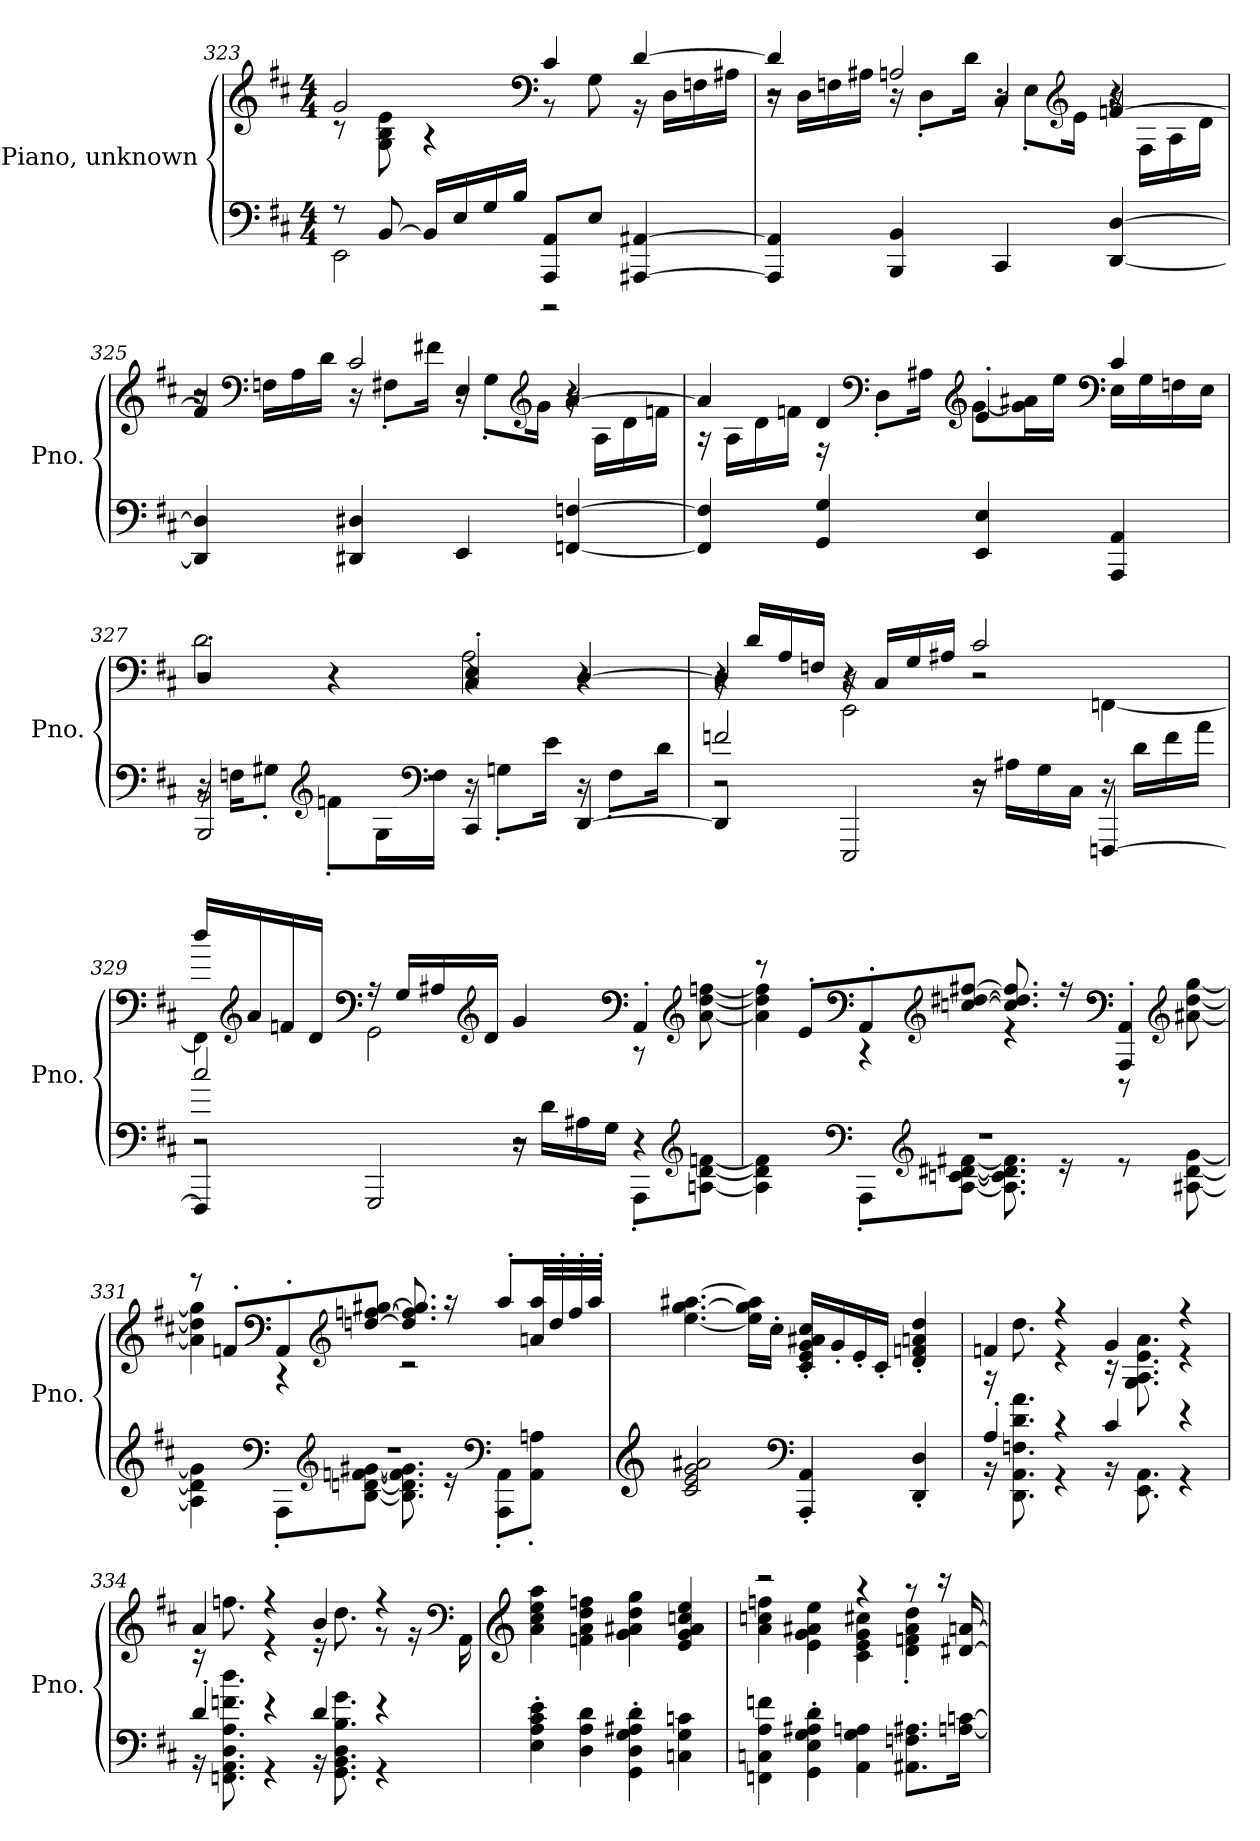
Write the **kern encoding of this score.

**kern	**kern
*part1	*part1
*staff2	*staff1
*I"Piano, unknown	*
*I'Pno.	*
!!LO:LB:g=z
*clefF4	*clefG2
*k[f#c#]	*k[f#c#]
*M4/4	*M4/4
=323	=323
*^	*^
8r	2EE\	2g/	8r
[8BB/	.	.	8G\ 8B\ 8e\
16BB/LL]	.	.	4r
16E/	.	.	.
16G/	.	.	.
16B/JJ	.	.	.
*	*	*clefF4	*
8AAA/ 8AA/L	2r	4c#/	8r
8E/J	.	.	8G\
[4AAA#X/ [4AA#X/	.	[4d/	16r
.	.	.	16D\LL
.	.	.	16Fn\
.	.	.	16A#X\JJ
*v	*v	*	*
=324	=324	=324
*	*	*^
4AAA#/] 4AA#/]	4d/]	16r	2r
.	.	16D\LL	.
.	.	16Fn\	.
.	.	16A#X\JJ	.
4BBB/ 4BB/	2An/	16r	.
.	.	8D'\L	.
.	.	16d\Jk	.
4CC#/	.	16r	4C#/
.	.	8E'\L	.
*	*clefG2	*	*
.	.	16e\Jk	.
[4DD/ [4D/	[4fn/	16r	4r
.	.	16F\LL	.
.	.	16A\	.
.	.	16d\JJ	.
!!LO:LB:g=z	!!	!!
=325	=325	=325	=325
4DD/] 4D/]	4f/]	16r	2r
*	*clefF4	*	*
.	.	16Fn\LL	.
.	.	16A\	.
.	.	16d\JJ	.
4DD#X/ 4D#X/	2c#/	16r	.
.	.	8F#X'\L	.
.	.	16f#X\Jk	.
4EE/	.	16r	4E/
.	.	8G'\L	.
*	*clefG2	*	*
.	.	16g\Jk	.
[4FFn/ [4Fn/	[4a/	16r	4r
.	.	16A\LL	.
.	.	16d\	.
.	.	16fn\JJ	.
*	*	*v	*v
=326	=326	=326
4FF/] 4F/]	4a/]	16r
.	.	16A\LL
.	.	16d\
.	.	16fn\JJ
4GG/ 4G/	4d/	16r
*	*clefF4	*
.	.	8D'\L
.	.	16A#X\Jk
*	*clefG2	*
4EE/ 4E/	4e'/	[8g\L
.	.	16g\] 16a#X\L
.	.	16ee\JJ
*	*clefF4	*
4AAA/ 4AA/	4c#/	16E\LL
.	.	16G\
.	.	16Fn\
.	.	16E\JJ
!!LO:LB:g=z
=327	=327	=327
*^	*	*^
*	*^	*	*	*
1r	16r	2BBB/ 2BB/	4D'/	2d\	2r
.	16Fn\KL	.	.	.	.
.	8G#X'\J	.	.	.	.
*clefG2	*	*	*	*	*
.	8fn'\L	.	4r	.	.
.	16G#\L	.	.	.	.
*clefF4	*	*	*	*	*
.	16F\JJ	.	.	.	.
.	16r	4CC#/	4C#/' 4E/'	2A\	4r
.	8Gn'\L	.	.	.	.
.	16e\Jk	.	.	.	.
.	16r	[4DD/	4r	.	[4D/
.	8F'\L	.	.	.	.
.	16d\Jk	.	.	.	.
=328	=328	=328	=328	=328	=328
2fn/	2r	4DD/]	16r	4r	4D/]
.	.	.	16d/LL	.	.
.	.	.	16A/	.	.
.	.	.	16Fn/JJ	.	.
.	.	2EEE/	16r	2EE\	4r
.	.	.	16C#/LL	.	.
.	.	.	16G/	.	.
.	.	.	16A#X/JJ	.	.
2r	16r	.	2r	.	2c#/
.	16A#X\LL	.	.	.	.
.	16G\	.	.	.	.
.	16C#\JJ	.	.	.	.
.	16r	[4FFFn/	.	[4FFn\	.
.	16d\LL	.	.	.	.
.	16f\	.	.	.	.
.	16a\JJ	.	.	.	.
*	*	*	*	*v	*v
!!LO:LB:g=z
=329	=329	=329	=329	=329
2cc#/	2r	4FFF/]	16dd/LL	4FF\]
*	*	*	*clefG2	*
.	.	.	16a/	.
.	.	.	16fn/	.
.	.	.	16d/JJ	.
*	*	*	*clefF4	*
.	.	2GGG/	16r	2GG\
.	.	.	16G/LL	.
.	.	.	16A#X/	.
*	*	*	*clefG2	*
.	.	.	16d/JJ	.
2r	16r	.	4g/	.
.	16d\LL	.	.	.
.	16A#X\	.	.	.
.	16G\JJ	.	.	.
*	*	*	*clefF4	*
.	8AAA'\L	4r	4AA'/	8r
*clefG2	*	*	*clefG2	*
.	[8An\ [8d\ [8fn\J	.	.	[8a\ [8dd\ [8ffn\
*	*v	*v	*	*
!!LO:PB:g=z	!!
=330	=330	=330	=330
1r	4A\] 4d\] 4f\]	8r	4a\] 4dd\] 4ff\]
.	.	8e'/L	.
*clefF4	*	*clefF4	*
.	8AAA'\L	8AA'/	4r
*clefG2	*	*clefG2	*
.	[8A\ [8cn\ [8d#X\ [8f#X\J	[8ccn/ [8dd#X/ [8ff#X/J	.
.	8.A\] 8.c\] 8.d#\] 8.f#\]	8.cc/] 8.dd#/] 8.ff#/]	4r
.	16r	16r	.
*	*	*clefF4	*
.	8r	4AAA/' 4AA/'	8r
*	*	*clefG2	*
.	[8A#X\ [8d#\ [8g\	.	[8a#X\ [8dd#\ [8gg\
=331	=331	=331	=331
1r	4A#\] 4d#\] 4g\]	8r	4a#\] 4dd#\] 4gg\]
.	.	8fn'/L	.
*clefF4	*	*clefF4	*
.	8AAA'\L	8AA'/	4r
*clefG2	*	*clefG2	*
.	[8B\ [8dn\ [8fn\ [8g#X\J	[8ddn/ [8ffn/ [8gg#X/J	.
.	8.B\] 8.d\] 8.f\] 8.g#\]	8.dd/] 8.ff/] 8.gg#/]	2r
.	16r	16r	.
*clefF4	*	*	*
.	8AAA\' 8AA\'L	8aa'/L	.
.	8AA\' 8An\'J	32an/ 32aa/LL	.
.	.	32dd'/	.
.	.	32ff'/	.
.	.	32aa'/JJJ	.
*v	*v	*	*
*	*v	*v
!!LO:LB:g=z
=332	=332
*clefG2	*
2c#/ 2e/ 2g/ 2a#X/	[4.ee\ [4.gg\ [4.aa#X\
.	16ee\] 16gg\] 16aa#\]LL
.	16cc#'\JJ
*clefF4	*
4AAA/' 4AA/'	16c#/' 16e/' 16g/' 16a#X/' 16cc#/'LL
.	16g'/
.	16e'/
.	16c#'/JJ
4DD/' 4D/'	4d/' 4fn/' 4an/' 4dd/'
=333	=333
*^	*^
4A'/	16r	4fn/	16r
.	8.DD\ 8.AA\ 8.Fn\ 8.d\ 8.a\	.	8.dd\
4r	4r	4r	4r
4c#/	16r	4g/	16r
.	8.EE\ 8.AA\	.	8.G\ 8.A\ 8.e\ 8.a\
4r	4r	4r	4r
=334	=334	=334	=334
4d'/	16r	4a/	16r
.	8.FFn\ 8.AA\ 8.D\ 8.A\ 8.fn\ 8.dd\	.	8.ffn\
4r	4r	4r	4r
4d/	16r	4b/	16r
.	8.GG\ 8.BB\ 8.D\ 8.B\ 8.g\	.	8.dd\
4r	4r	4r	8r
.	.	.	16r
*	*	*clefF4	*
.	.	.	16AA\
*v	*v	*	*
*	*v	*v
=335	=335
*	*clefG2
4E\' 4A\' 4c#\' 4e\'	4a\ 4cc#\ 4ee\ 4aa\
4D\ 4A\ 4d\	4fn\ 4a\ 4dd\ 4ffn\
4GG\' 4D\' 4G\' 4A#X\' 4d\'	4g\ 4a#X\ 4dd\ 4gg\
4Cn\ 4G\ 4cn\	4e/ 4g/ 4a#/ 4ccn/ 4ee/
!!LO:LB:g=z
=336	=336
*	*^
4FFn\ 4Cn\ 4A\ 4fn\	2r	4a\ 4ccn\ 4ffn\
4GG\' 4E\' 4G\' 4A#X\' 4d\'	.	4e\ 4g\ 4a#X\ 4ee\
4AA\ 4G\ 4An\	4r	4c#\ 4e\ 4g\ 4cc#X\
8.AA#X\ 8.Fn\ 8.A#X\L	8r	4d\' 4fn\' 4a#\' 4dd\'
.	16r	.
[16An\ [16cn\Jk	[16d#X/ [16an/	.
*	*v	*v
=	=
*-	*-
